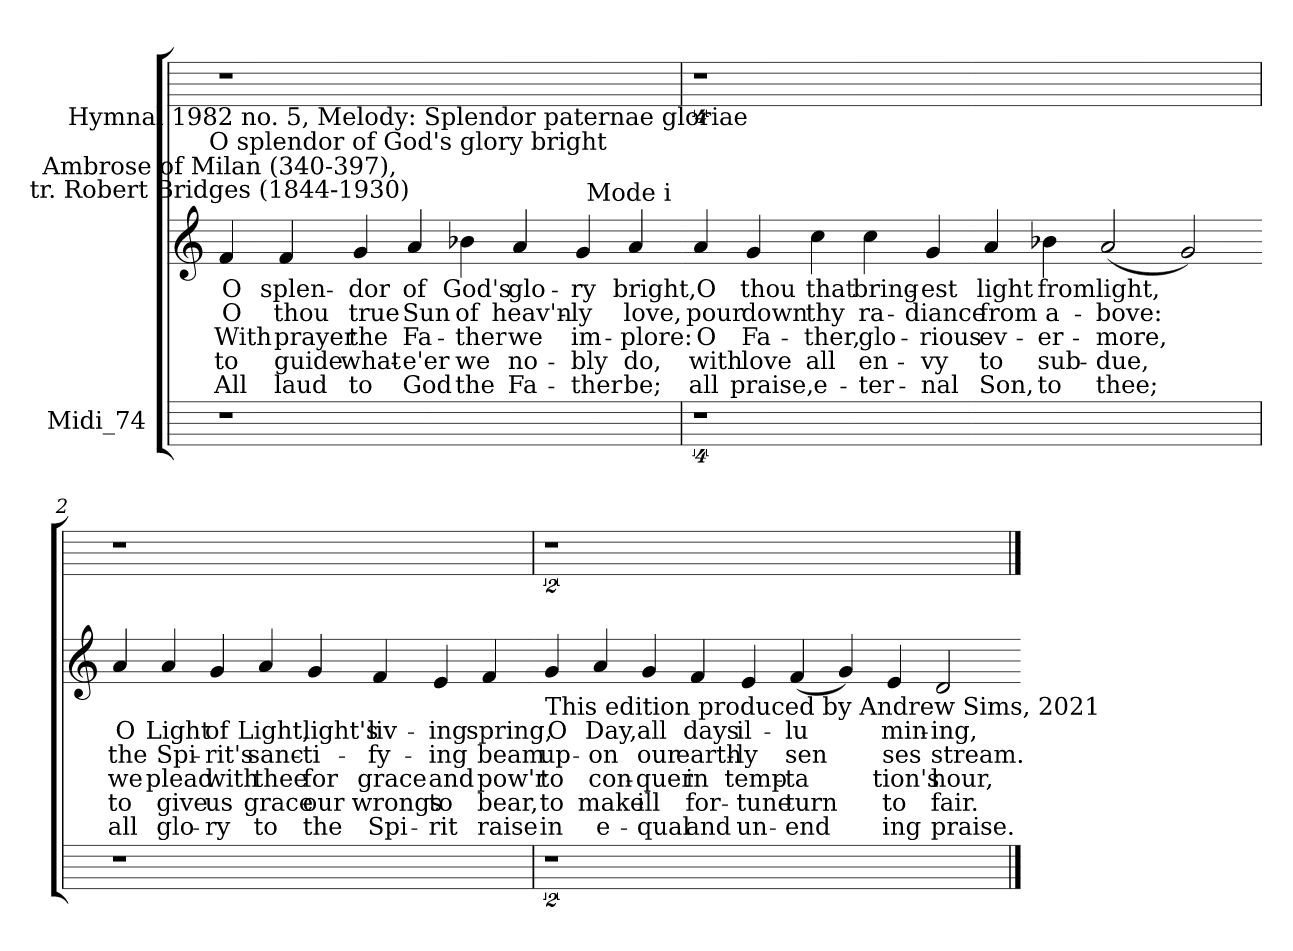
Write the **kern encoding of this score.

**kern	**kern	**text	**text	**text	**text	**text	**kern
*part3	*part2	*part2	*part2	*part2	*part2	*part2	*part1
*staff3	*staff2	*staff2	*staff2	*staff2	*staff2	*staff2	*staff1
*I"Midi_74	*	*	*	*	*	*	*
*	*clefG2	*	*	*	*	*	*
*	*k[]	*	*	*	*	*	*
*	*C:	*	*	*	*	*	*
=	=	=	=	=	=	=	=
!	!LO:TX:a:cj:t=Ambrose of Milan (340-397),\ntr. Robert Bridges (1844-1930)	!	!	!	!	!	!
!	!	!LO:LY:b	!LO:LY:b	!LO:LY:b	!LO:LY:b	!LO:LY:b	!
1r	4f	O	O	With	to	All	1r
!	!	!LO:LY:b	!LO:LY:b	!LO:LY:b	!LO:LY:b	!LO:LY:b	!
.	4f	splen-	-thou	prayer	guide	laud	.
!	!	!LO:LY:b	!LO:LY:b	!LO:LY:b	!LO:LY:b	!LO:LY:b	!
.	4g	dor	true	the	what-	-to	.
!	!LO:TX:a:cj:t=O splendor of God's glory bright	!	!	!	!	!	!
!	!LO:TX:a:cj:t=Hymnal 1982 no. 5, Melody&colon; Splendor paternae gloriae	!	!	!	!	!	!
!	!	!LO:LY:b	!LO:LY:b	!LO:LY:b	!LO:LY:b	!LO:LY:b	!
.	4a	of	Sun	Fa-	-e'er	God	.
!	!	!LO:LY:b	!LO:LY:b	!LO:LY:b	!LO:LY:b	!LO:LY:b	!
1ryy	4b-X	God's	of	ther	we	the	1ryy
!	!	!LO:LY:b	!LO:LY:b	!LO:LY:b	!LO:LY:b	!LO:LY:b	!
.	4a	glo-	-heav'n-	-we	no-	-Fa-	.
!	!	!LO:LY:b	!LO:LY:b	!LO:LY:b	!LO:LY:b	!LO:LY:b	!
.	4g	-ry	ly	im-	-bly	ther	.
!	!LO:TX:a:cj:t=Mode i	!	!	!	!	!	!
!	!	!LO:LY:b	!LO:LY:b	!LO:LY:b	!LO:LY:b	!LO:LY:b	!
.	4a	bright,	love,	plore:	do,	be;	.
!!LO:LB:g=z
=1	=1-	=1	=1	=1	=1	=1	=1
!	!	!LO:LY:b	!LO:LY:b	!LO:LY:b	!LO:LY:b	!LO:LY:b	!
4%11r	4a	O	pour	O	with	all	4%11r
!	!	!LO:LY:b	!LO:LY:b	!LO:LY:b	!LO:LY:b	!LO:LY:b	!
.	4g	thou	down	Fa-	-love	praise,	.
!	!	!LO:LY:b	!LO:LY:b	!LO:LY:b	!LO:LY:b	!LO:LY:b	!
.	4cc	that	thy	ther,	all	e-	.
!	!	!LO:LY:b	!LO:LY:b	!LO:LY:b	!LO:LY:b	!LO:LY:b	!
.	4cc	-bring-	-ra-	-glo-	-en-	-ter-	.
!	!	!LO:LY:b	!LO:LY:b	!LO:LY:b	!LO:LY:b	!LO:LY:b	!
.	4g	-est	diance	rious	vy	nal	.
!	!	!LO:LY:b	!LO:LY:b	!LO:LY:b	!LO:LY:b	!LO:LY:b	!
.	4a	light	from	ev-	-to	Son,	.
!	!	!LO:LY:b	!LO:LY:b	!LO:LY:b	!LO:LY:b	!LO:LY:b	!
.	4b-X	from	a-	-er-	-sub-	-to	.
!	!	!LO:LY:b	!LO:LY:b	!LO:LY:b	!LO:LY:b	!LO:LY:b	!
.	(<2a	light,	bove:	more,	due,	thee;	.
.	2g)	.	.	.	.	.	.
!!LO:LB:g=z
=2	=2-	=2	=2	=2	=2	=2	=2
!	!	!LO:LY:b	!LO:LY:b	!LO:LY:b	!LO:LY:b	!LO:LY:b	!
1r	4a	O	the	we	to	all	1r
!	!	!LO:LY:b	!LO:LY:b	!LO:LY:b	!LO:LY:b	!LO:LY:b	!
.	4a	Light	Spi-	-plead	give	glo-	.
!	!	!LO:LY:b	!LO:LY:b	!LO:LY:b	!LO:LY:b	!LO:LY:b	!
.	4g	-of	rit's	with	us	ry	.
!	!	!LO:LY:b	!LO:LY:b	!LO:LY:b	!LO:LY:b	!LO:LY:b	!
.	4a	Light,	sanc-	-thee	grace	to	.
!	!	!LO:LY:b	!LO:LY:b	!LO:LY:b	!LO:LY:b	!LO:LY:b	!
1ryy	4g	light's	ti-	-for	our	the	1ryy
!	!	!LO:LY:b	!LO:LY:b	!LO:LY:b	!LO:LY:b	!LO:LY:b	!
.	4f	liv-	-fy-	-grace	wrongs	Spi-	.
!	!	!LO:LY:b	!LO:LY:b	!LO:LY:b	!LO:LY:b	!LO:LY:b	!
.	4e	-ing	ing	and	to	rit	.
!	!	!LO:LY:b	!LO:LY:b	!LO:LY:b	!LO:LY:b	!LO:LY:b	!
.	4f	spring,	beam	pow'r	bear,	raise	.
!!LO:LB:g=z
=3	=3-	=3	=3	=3	=3	=3	=3
!	!LO:TX:b:t=This edition produced by Andrew Sims, 2021	!	!	!	!	!	!
!	!	!LO:LY:b	!LO:LY:b	!LO:LY:b	!LO:LY:b	!LO:LY:b	!
2%5r	4g	O	up-	-to	to	in	2%5r
!	!	!LO:LY:b	!LO:LY:b	!LO:LY:b	!LO:LY:b	!LO:LY:b	!
.	4a	Day,	on	con-	-make	e-	.
!	!	!LO:LY:b	!LO:LY:b	!LO:LY:b	!LO:LY:b	!LO:LY:b	!
.	4g	-all	our	quer	ill	qual	.
!	!	!LO:LY:b	!LO:LY:b	!LO:LY:b	!LO:LY:b	!LO:LY:b	!
.	4f	days	earth-	-in	for-	-and	.
!	!	!LO:LY:b	!LO:LY:b	!LO:LY:b	!LO:LY:b	!LO:LY:b	!
.	4e	il-	-ly	temp-	-tune	un-	.
!	!	!LO:LY:b	!LO:LY:b	!LO:LY:b	!LO:LY:b	!LO:LY:b	!
.	(<4f	-lu	sen	ta	turn	end	.
.	4g)	.	.	.	.	.	.
!	!	!LO:LY:b	!LO:LY:b	!LO:LY:b	!LO:LY:b	!LO:LY:b	!
.	4e	min-	-ses	tion's	to	ing	.
!	!	!LO:LY:b	!LO:LY:b	!LO:LY:b	!LO:LY:b	!LO:LY:b	!
.	2d	ing,	stream.	hour,	fair.	praise.	.
==	=-	==	==	==	==	==	==
*-	*-	*-	*-	*-	*-	*-	*-
